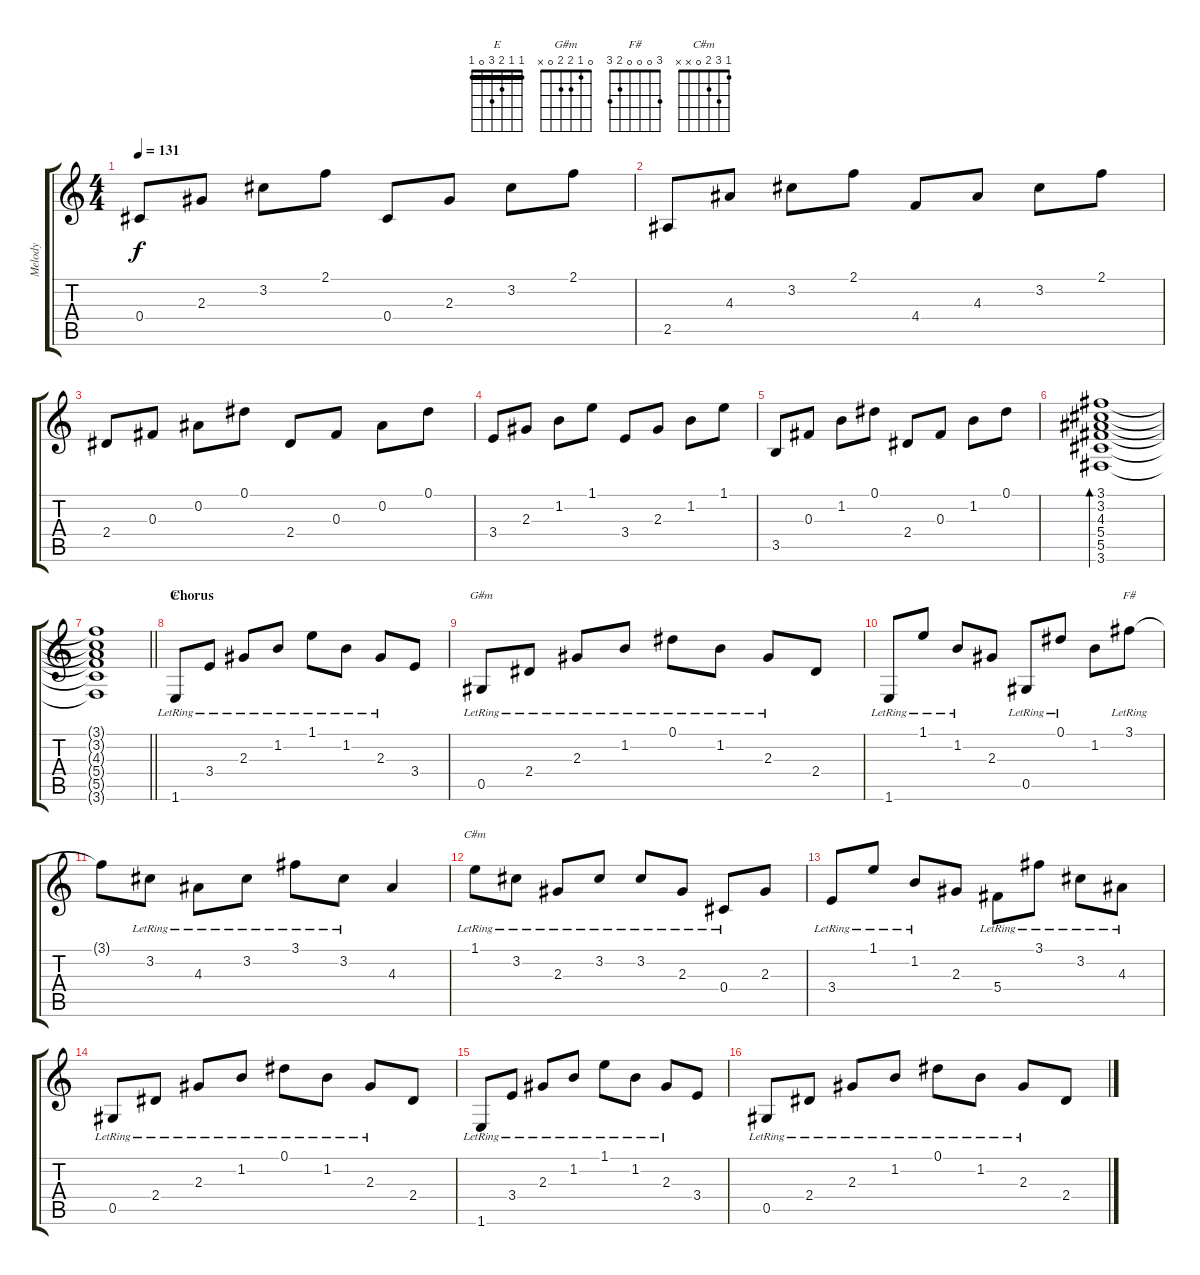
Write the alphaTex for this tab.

\track ("Melody" "Melody") {instrument acousticguitarsteel}
\staff {score tabs}
\tuning (Eb4 Bb3 Gb3 Db3 Ab2 Eb2) {hide}
\chord ("E" 1 1 2 3 0 1) {barre 1}
\chord ("G#m" 0 1 2 2 0 x)
\chord ("F#" 3 0 0 0 2 3)
\chord ("C#m" 1 3 2 0 x x)
\ts (4 4)
\tempo 131
\clef g2
\ks c
0.4.8{dy f} 2.3.8 3.2.8 2.1.8 0.4.8 2.3.8 3.2.8 2.1.8 |
2.5.8 4.3.8 3.2.8 2.1.8 4.4.8 4.3.8 3.2.8 2.1.8 |
2.4.8 0.3.8 0.2.8 0.1.8 2.4.8 0.3.8 0.2.8 0.1.8 |
3.4.8 2.3.8 1.2.8 1.1.8 3.4.8 2.3.8 1.2.8 1.1.8 |
3.5.8 0.3.8 1.2.8 0.1.8 2.4.8 0.3.8 1.2.8 0.1.8 |
(3.1 3.2 4.3 5.4 5.5 3.6).1{bd 120} |
\barLineRight lightlight
(3.1{t} 3.2{t} 4.3{t} 5.4{t} 5.5{t} 3.6{t}).1 |
\section ("" "Chorus")
1.6{lr}.8{ch "E"} 3.4{lr}.8 2.3{lr}.8 1.2{lr}.8 1.1{lr}.8 1.2{lr}.8 2.3{lr}.8 3.4.8 |
0.5{lr}.8{ch "G#m"} 2.4{lr}.8 2.3{lr}.8 1.2{lr}.8 0.1{lr}.8 1.2{lr}.8 2.3{lr}.8 2.4.8 |
1.6{lr}.8 1.1{lr}.8 1.2{lr}.8 2.3.8 0.5{lr}.8 0.1{lr}.8 1.2.8 3.1{lr}.8{ch "F#"} |
3.1{t}.8 3.2{lr}.8 4.3{lr}.8 3.2{lr}.8 3.1{lr}.8 3.2{lr}.8 4.3.4 |
1.1{lr}.8{ch "C#m"} 3.2{lr}.8 2.3{lr}.8 3.2{lr}.8 3.2{lr}.8 2.3{lr}.8 0.4{lr}.8 2.3.8 |
3.4{lr}.8 1.1{lr}.8 1.2{lr}.8 2.3.8 5.4{lr}.8 3.1{lr}.8 3.2{lr}.8 4.3{lr}.8 |
0.5{lr}.8 2.4{lr}.8 2.3{lr}.8 1.2{lr}.8 0.1{lr}.8 1.2{lr}.8 2.3{lr}.8 2.4.8 |
1.6{lr}.8 3.4{lr}.8 2.3{lr}.8 1.2{lr}.8 1.1{lr}.8 1.2{lr}.8 2.3{lr}.8 3.4.8 |
0.5{lr}.8 2.4{lr}.8 2.3{lr}.8 1.2{lr}.8 0.1{lr}.8 1.2{lr}.8 2.3{lr}.8 2.4.8
